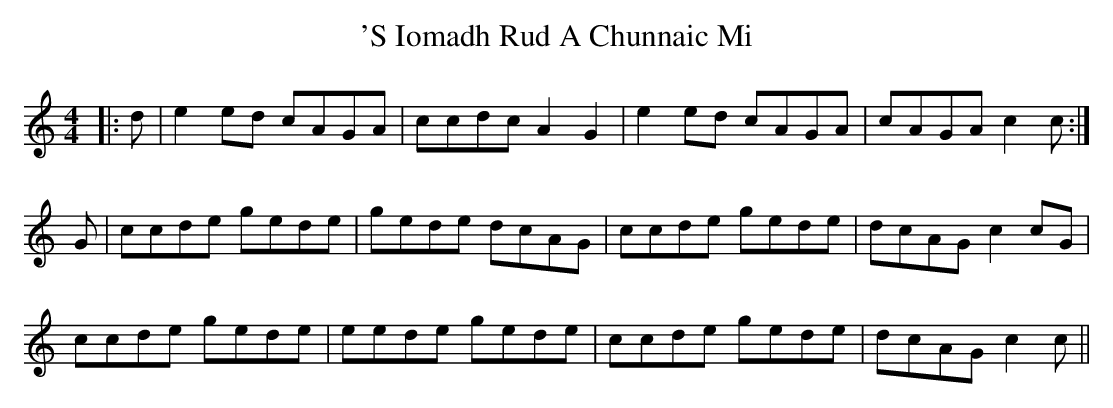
X:1
T: 'S Iomadh Rud A Chunnaic Mi
M: 4/4
L: 1/8
K: Cmaj
|:d|e2ed cAGA|ccdc A2G2|e2ed cAGA|cAGA c2c:|
G|ccde gede|gede dcAG|ccde gede|dcAG c2cG|
ccde gede|eede gede|ccde gede|dcAG c2c||
